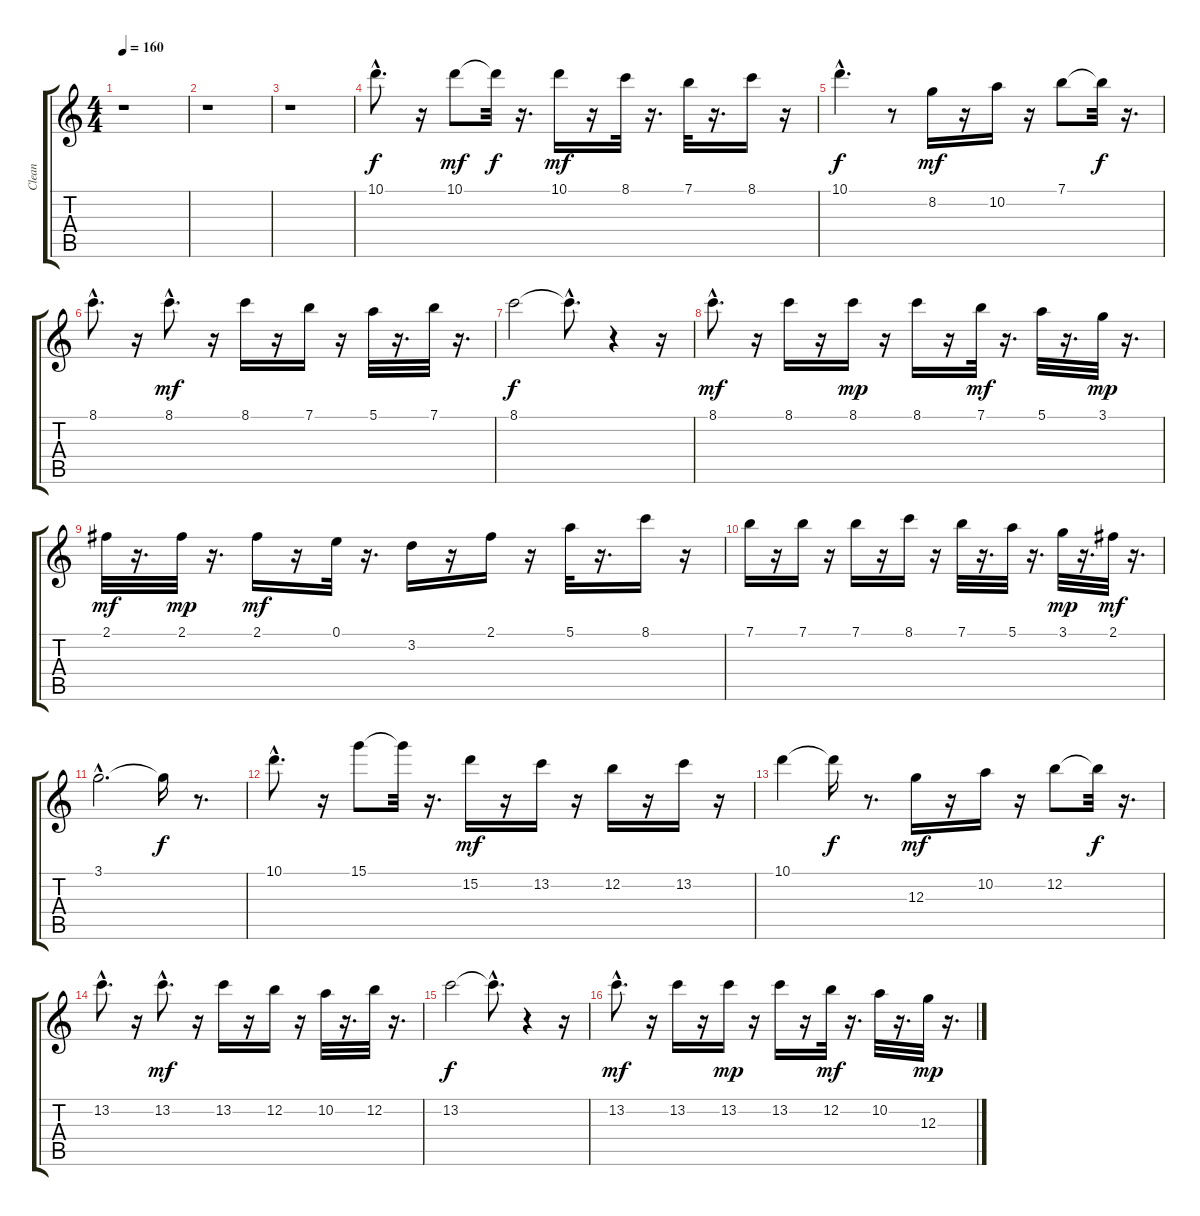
\track ("Clean" "Clean") {instrument electricguitarclean}
\staff {score tabs}
\tuning (E4 B3 G3 D3 A2 E2) {hide}
\ts (4 4)
\tempo 160
\clef g2
\ks c
r.1{dy f} |
r.1 |
r.1 |
10.1{hac}.8{d} r.16 10.1.8{dy mf} 10.1{t}.32{dy f} r.16{d} 10.1.16{dy mf} r.16 8.1.32 r.16{d} 7.1.32 r.16{d} 8.1.16 r.16 |
10.1{hac}.4{d dy f} r.8 8.2.16{dy mf} r.16 10.2.16 r.16 7.1.8 7.1{t}.32{dy f} r.16{d} |
8.1{hac}.8{d} r.16 8.1{hac}.8{d dy mf} r.16 8.1.16 r.16 7.1.16 r.16 5.1.32 r.16{d} 7.1.32 r.16{d} |
8.1.2{dy f} 8.1{hac t}.8{d} r.4 r.16 |
8.1{hac}.8{d dy mf} r.16 8.1.16 r.16 8.1.16{dy mp} r.16 8.1.16 r.16 7.1.32{dy mf} r.16{d} 5.1.32 r.16{d} 3.1.32{dy mp} r.16{d} |
2.1.32{dy mf} r.16{d} 2.1.32{dy mp} r.16{d} 2.1.16{dy mf} r.16 0.1.32 r.16{d} 3.2.16 r.16 2.1.16 r.16 5.1.32 r.16{d} 8.1.16 r.16 |
7.1.16 r.16 7.1.16 r.16 7.1.16 r.16 8.1.16 r.16 7.1.32 r.16{d} 5.1.32 r.16{d} 3.1.32{dy mp} r.16{d} 2.1.32{dy mf} r.16{d} |
3.1{hac}.2{d} 3.1{t}.16{dy f} r.8{d} |
10.1{hac}.8{d} r.16 15.1.8 15.1{t}.32 r.16{d} 15.2.16{dy mf} r.16 13.2.16 r.16 12.2.16 r.16 13.2.16 r.16 |
10.1.4 10.1{t}.16{dy f} r.8{d} 12.3.16{dy mf} r.16 10.2.16 r.16 12.2.8 12.2{t}.32{dy f} r.16{d} |
13.2{hac}.8{d} r.16 13.2{hac}.8{d dy mf} r.16 13.2.16 r.16 12.2.16 r.16 10.2.32 r.16{d} 12.2.32 r.16{d} |
13.2.2{dy f} 13.2{hac t}.8{d} r.4 r.16 |
13.2{hac}.8{d dy mf} r.16 13.2.16 r.16 13.2.16{dy mp} r.16 13.2.16 r.16 12.2.32{dy mf} r.16{d} 10.2.32 r.16{d} 12.3.32{dy mp} r.16{d}
